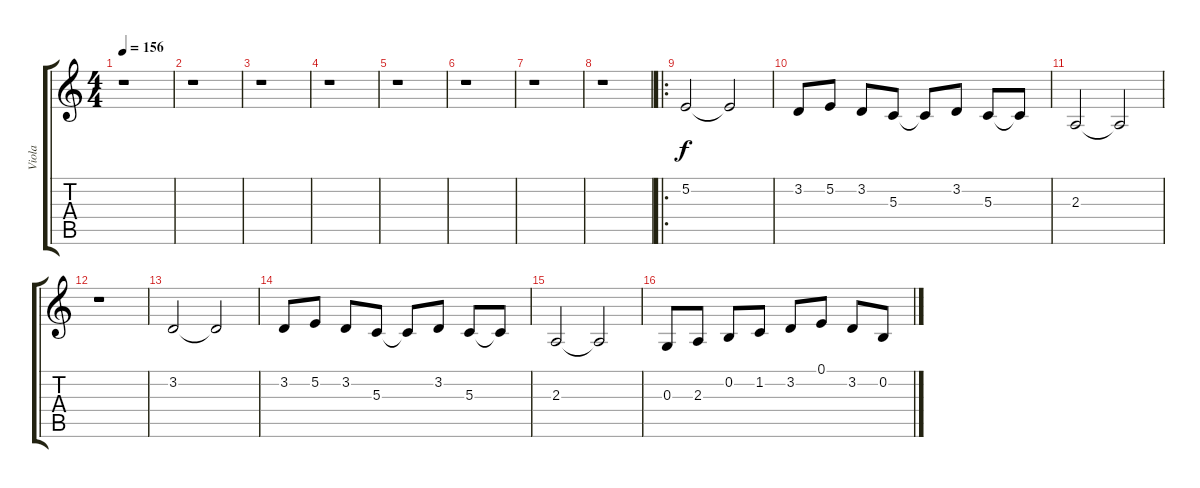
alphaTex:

\track ("Viola" "Viola") {instrument viola}
\staff {score tabs}
\tuning (E4 B3 G3 D3 A2 E2) {hide}
\ts (4 4)
\tempo 156
\clef g2
\ks c
r.1{dy f instrument viola} |
r.1 |
r.1 |
r.1 |
r.1 |
r.1 |
r.1 |
r.1 |
\ro
5.2.2 5.2{t}.2 |
3.2.8 5.2.8 3.2.8 5.3.8 5.3{t}.8 3.2.8 5.3.8 5.3{t}.8 |
2.3.2 2.3{t}.2 |
r.1 |
3.2.2 3.2{t}.2 |
3.2.8 5.2.8 3.2.8 5.3.8 5.3{t}.8 3.2.8 5.3.8 5.3{t}.8 |
2.3.2 2.3{t}.2 |
0.3.8 2.3.8 0.2.8 1.2.8 3.2.8 0.1.8 3.2.8 0.2.8
